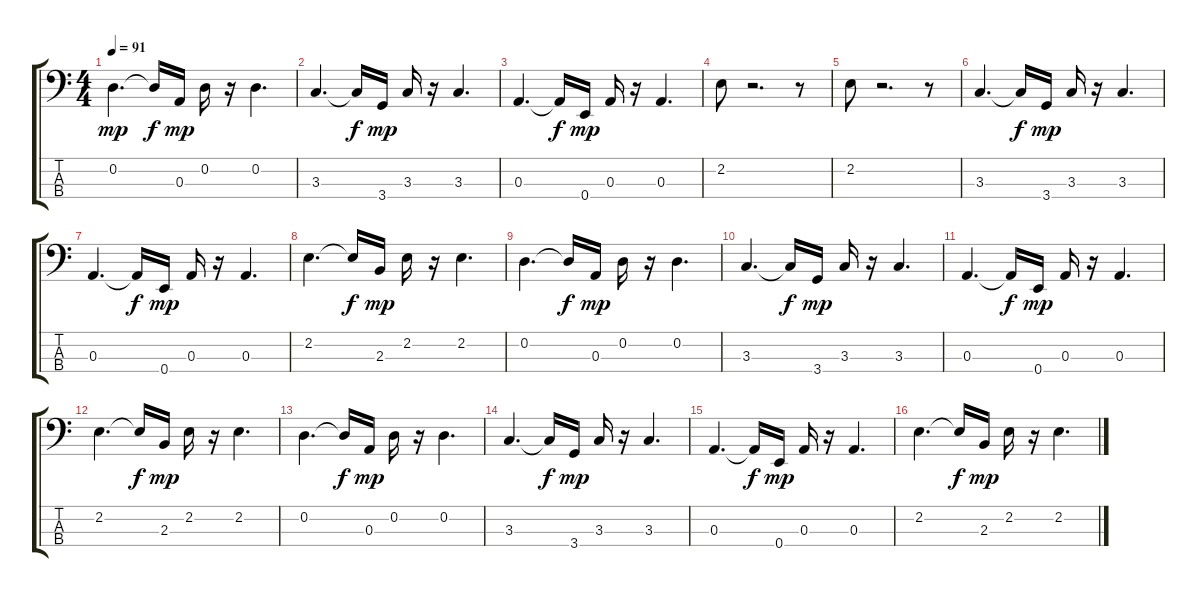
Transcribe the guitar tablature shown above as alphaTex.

\track "" {instrument fretlessbass}
\staff {score tabs}
\tuning (G2 D2 A1 E1) {hide}
\ts (4 4)
\tempo 91
\clef f4
\ks c
0.2.4{d dy mp} 0.2{t}.16{dy f} 0.3.16{dy mp} 0.2.16 r.16 0.2.4{d} |
3.3.4{d} 3.3{t}.16{dy f} 3.4.16{dy mp} 3.3.16 r.16 3.3.4{d} |
0.3.4{d} 0.3{t}.16{dy f} 0.4.16{dy mp} 0.3.16 r.16 0.3.4{d} |
2.2.8 r.2{d} r.8 |
2.2.8 r.2{d} r.8 |
3.3.4{d} 3.3{t}.16{dy f} 3.4.16{dy mp} 3.3.16 r.16 3.3.4{d} |
0.3.4{d} 0.3{t}.16{dy f} 0.4.16{dy mp} 0.3.16 r.16 0.3.4{d} |
2.2.4{d} 2.2{t}.16{dy f} 2.3.16{dy mp} 2.2.16 r.16 2.2.4{d} |
0.2.4{d} 0.2{t}.16{dy f} 0.3.16{dy mp} 0.2.16 r.16 0.2.4{d} |
3.3.4{d} 3.3{t}.16{dy f} 3.4.16{dy mp} 3.3.16 r.16 3.3.4{d} |
0.3.4{d} 0.3{t}.16{dy f} 0.4.16{dy mp} 0.3.16 r.16 0.3.4{d} |
2.2.4{d} 2.2{t}.16{dy f} 2.3.16{dy mp} 2.2.16 r.16 2.2.4{d} |
0.2.4{d} 0.2{t}.16{dy f} 0.3.16{dy mp} 0.2.16 r.16 0.2.4{d} |
3.3.4{d} 3.3{t}.16{dy f} 3.4.16{dy mp} 3.3.16 r.16 3.3.4{d} |
0.3.4{d} 0.3{t}.16{dy f} 0.4.16{dy mp} 0.3.16 r.16 0.3.4{d} |
2.2.4{d} 2.2{t}.16{dy f} 2.3.16{dy mp} 2.2.16 r.16 2.2.4{d}
